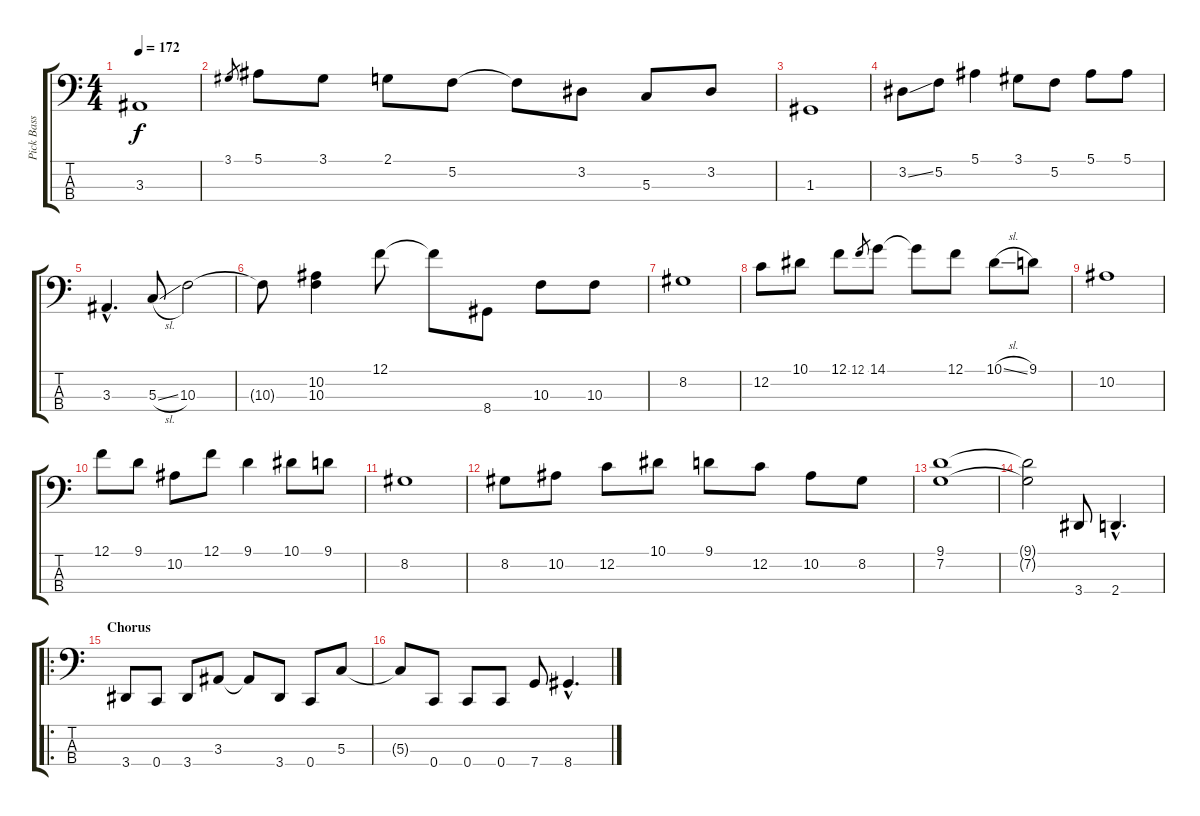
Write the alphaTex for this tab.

\track ("Pick Bass" "Pick Bass") {instrument electricbasspick}
\staff {score tabs}
\tuning (F2 C2 G1 C1) {hide}
\ts (4 4)
\tempo 172
\clef f4
\ks c
3.3.1{dy f} |
3.1.8{gr} 5.1.8 3.1.8 2.1.8 5.2.8 5.2{t}.8 3.2.8 5.3.8 3.2.8 |
1.3.1 |
3.2{ss}.8 5.2.8 5.1.4 3.1.8 5.2.8 5.1.8 5.1.8 |
3.3{hac}.4{d} 5.3{sl}.8 10.3.2 |
10.3{t}.8 (10.2 10.3).4 12.1.8 12.1{t}.8 8.4.8 10.3.8 10.3.8 |
8.2.1 |
12.2.8 10.1.8 12.1.8 12.1.8{gr} 14.1.8 14.1{t}.8 12.1.8 10.1{sl}.8 9.1.8 |
10.2.1 |
12.1.8 9.1.8 10.2.8 12.1.8 9.1.4 10.1.8 9.1.8 |
8.2.1 |
8.2.8 10.2.8 12.2.8 10.1.8 9.1.8 12.2.8 10.2.8 8.2.8 |
(9.1 7.2).1 |
(9.1{t} 7.2{t}).2 3.4.8 2.4{hac}.4{d} |
\ro
\section ("" "Chorus")
3.4.8 0.4.8 3.4.8 3.3.8 3.3{t}.8 3.4.8 0.4.8 5.3.8 |
5.3{t}.8 0.4.8 0.4.8 0.4.8 7.4.8 8.4{ss hac}.4{d}
